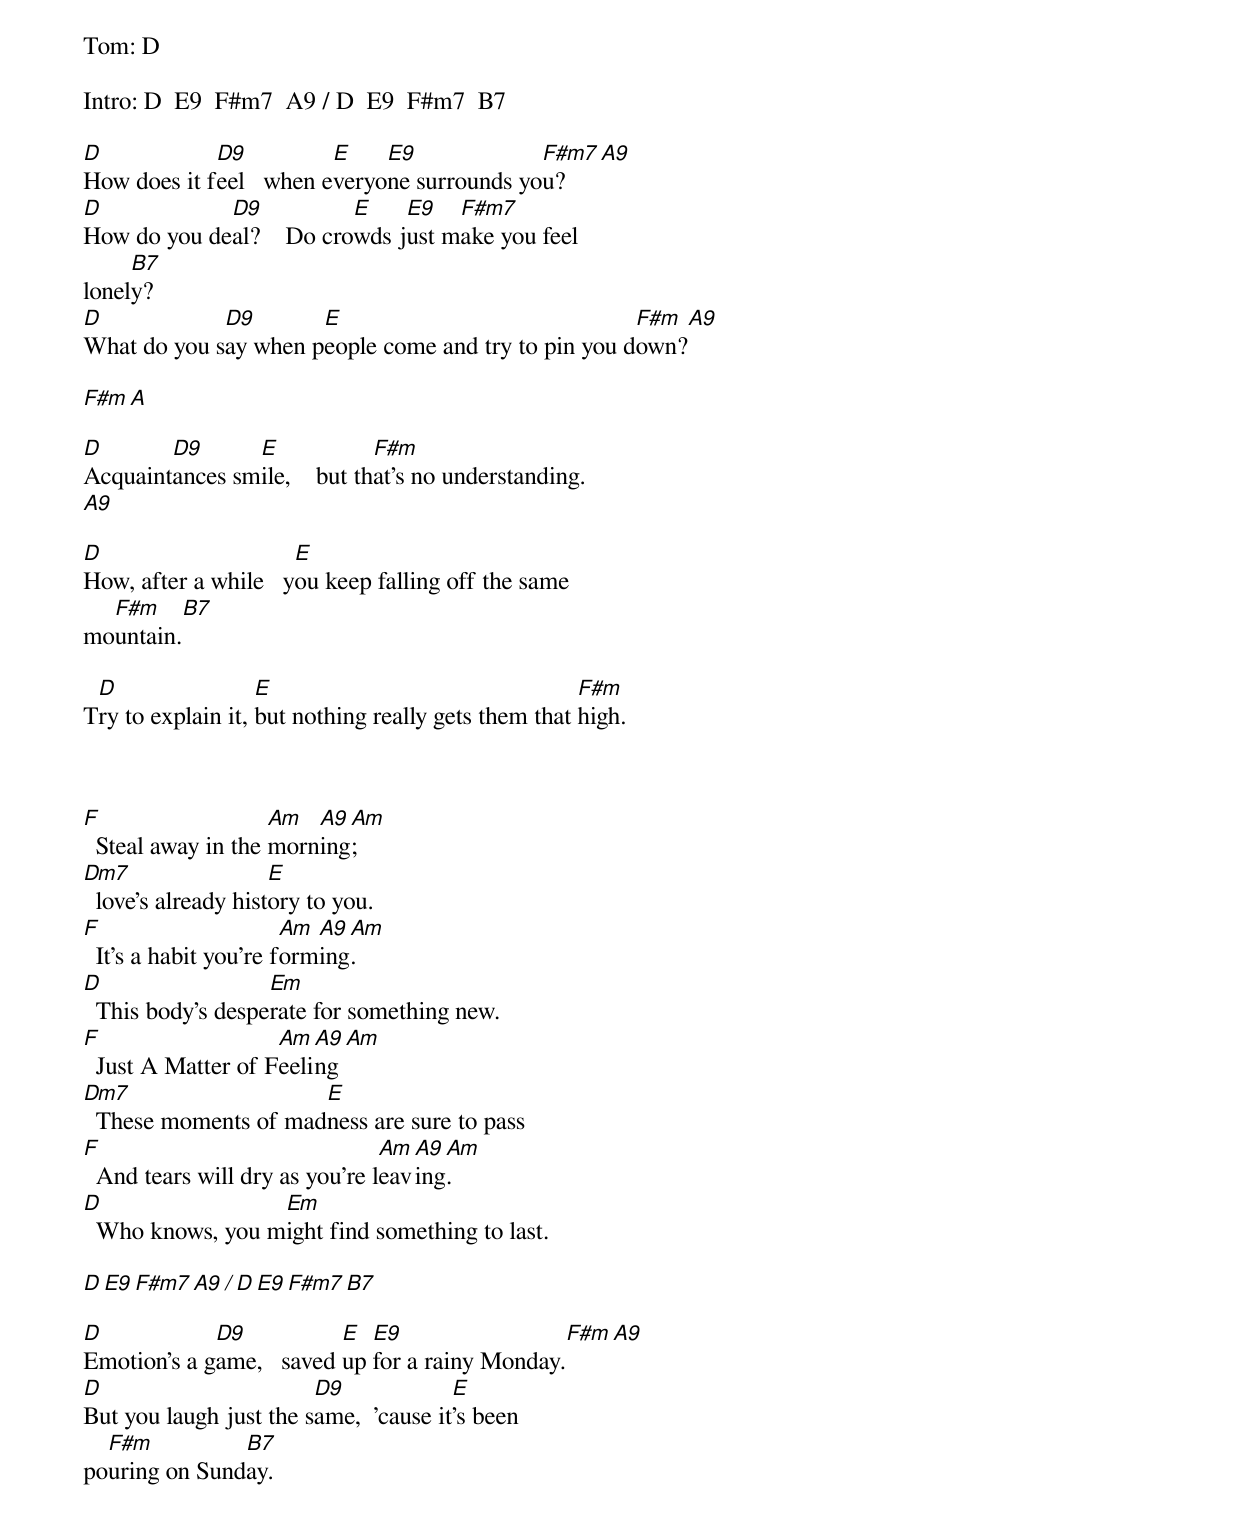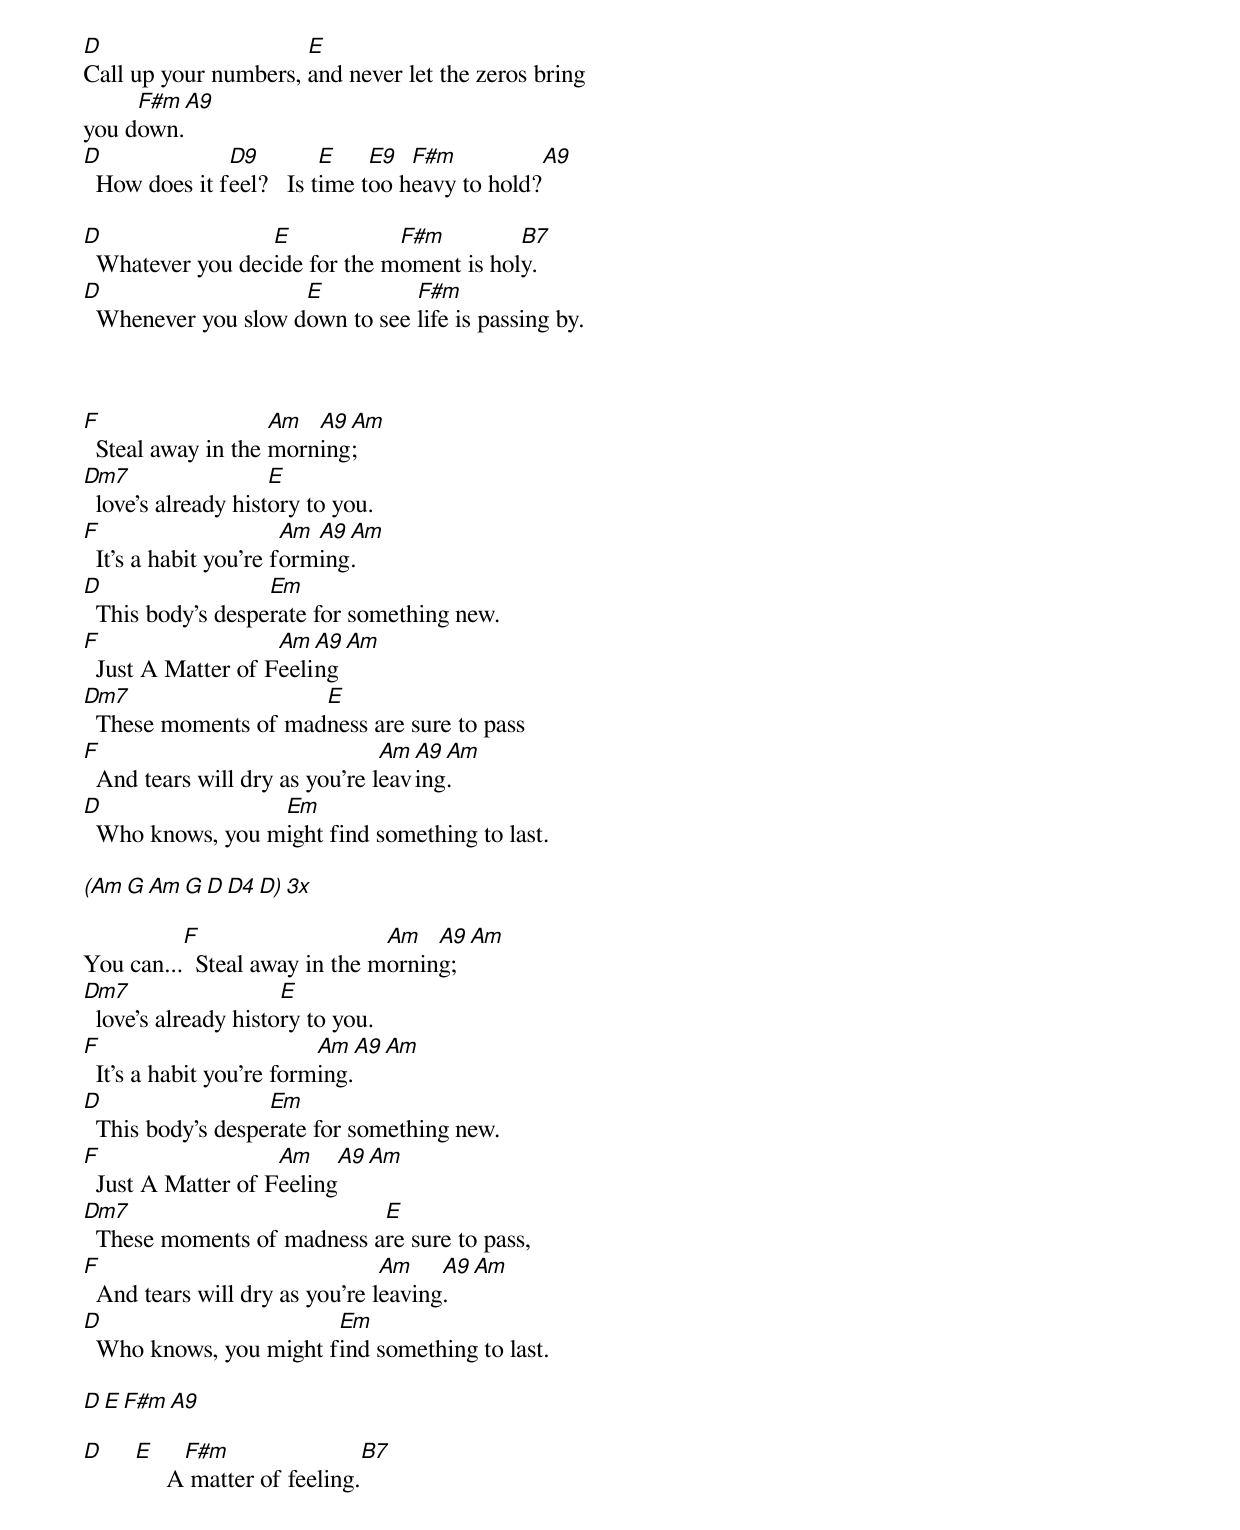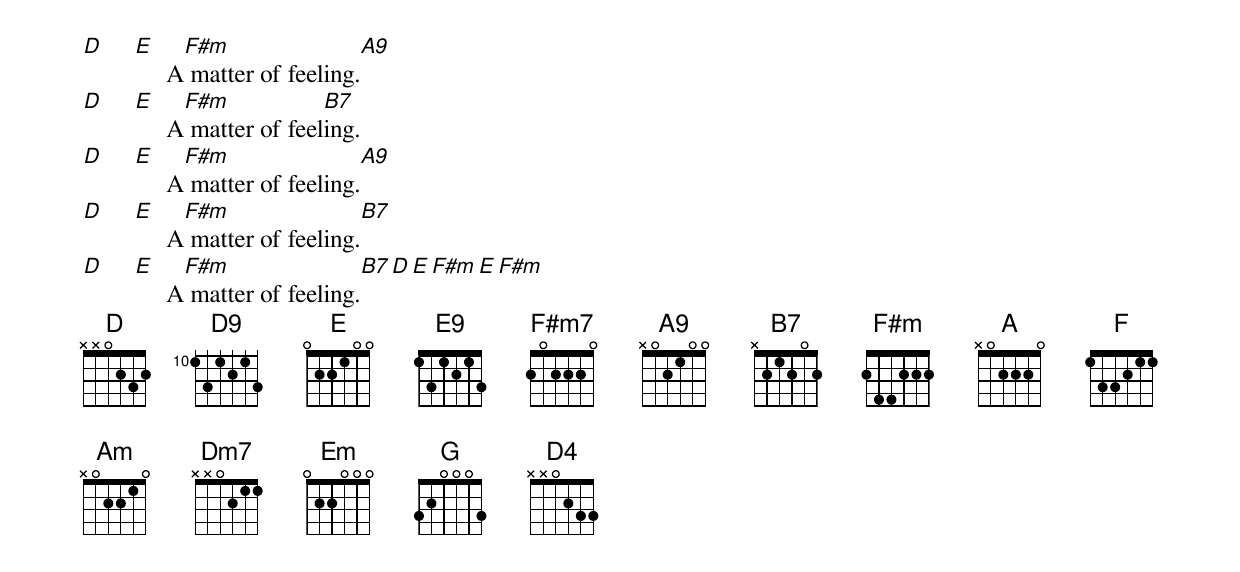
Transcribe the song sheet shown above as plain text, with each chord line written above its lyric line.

Tom: D

Intro: D  E9  F#m7  A9 / D  E9  F#m7  B7

D            D9          E    E9             F#m7       A9
How does it feel   when everyone surrounds you?
D            D9           E    E9   F#m7
How do you deal?    Do crowds just make you feel
     B7
lonely?
D            D9       E                              F#m    A9
What do you say when people come and try to pin you down?

F#m        A

D       D9      E             F#m
Acquaintances smile,    but that's no understanding.
A9

D                     E
How, after a while   you keep falling off the same
  F#m                 B7
mountain.

 D                 E                                 F#m
Try to explain it, but nothing really gets them that high.



F                   Am  A9 Am
  Steal away in the morning;
Dm7                  E
  love's already history to you.
F                      Am A9 Am
  It's a habit you're forming.
D                  Em
  This body's desperate for something new.
F                   Am  A9 Am
  Just A Matter of Feeling
Dm7                   E
  These moments of madness are sure to pass
F                               Am A9 Am
  And tears will dry as you're leaving.
D                 Em
  Who knows, you might find something to last.

D  E9  F#m7  A9 / D  E9  F#m7  B7

D            D9           E  E9                 F#m  A9
Emotion's a game,   saved up for a rainy Monday.
D                       D9             E
But you laugh just the same,  'cause it's been
  F#m          B7
pouring on Sunday.
D                     E
Call up your numbers, and never let the zeros bring
     F#m             A9
you down.
D              D9         E    E9  F#m            A9
  How does it feel?   Is time too heavy to hold?

D                 E            F#m         B7
  Whatever you decide for the moment is holy.
D                    E          F#m
  Whenever you slow down to see life is passing by.



F                   Am  A9 Am
  Steal away in the morning;
Dm7                  E
  love's already history to you.
F                      Am A9 Am
  It's a habit you're forming.
D                  Em
  This body's desperate for something new.
F                   Am  A9 Am
  Just A Matter of Feeling
Dm7                   E
  These moments of madness are sure to pass
F                               Am A9 Am
  And tears will dry as you're leaving.
D                 Em
  Who knows, you might find something to last.

       (Am G Am  G D  D4 D) 3x

          F                    Am   A9  Am
You can...  Steal away in the morning;
Dm7                   E
  love's already history to you.
F                         Am  A9  Am
  It's a habit you're forming.
D                  Em
  This body's desperate for something new.
F                   Am    A9  Am
  Just A Matter of Feeling
Dm7                         E
  These moments of madness are sure to pass,
F                               Am    A9  Am
  And tears will dry as you're leaving.
D                       Em
  Who knows, you might find something to last.

D    E    F#m    A9

D    E     F#m                  B7
          A matter of feeling.
D    E     F#m                  A9
          A matter of feeling.
D    E     F#m            B7
          A matter of feeling.
D    E     F#m                  A9
          A matter of feeling.
D    E     F#m                  B7
          A matter of feeling.
D    E     F#m                  B7     D   E    F#m E  F#m
          A matter of feeling.
